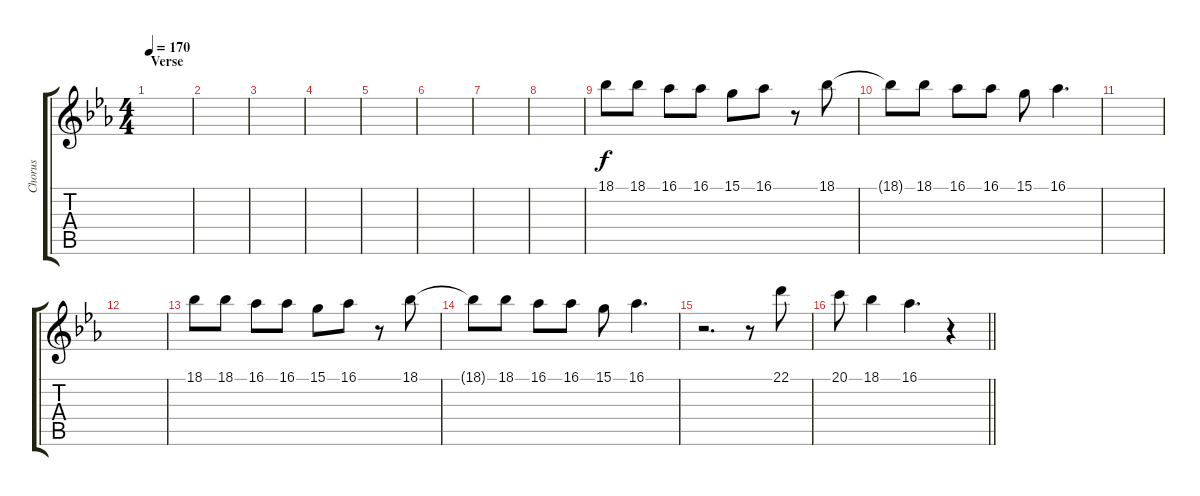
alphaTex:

\track ("Chorus" "Chorus") {instrument flute}
\staff {score tabs}
\tuning (E4 B3 G3 D3 A2 E2) {hide}
\ts (4 4)
\section ("" "Verse")
\tempo 170
\clef g2
\ks eb
|
|
|
|
|
|
|
|
18.1.8 18.1.8 16.1.8 16.1.8 15.1.8 16.1.8 r.8 18.1.8 |
18.1{t}.8 18.1.8 16.1.8 16.1.8 15.1.8 16.1.4{d} |
|
|
18.1.8 18.1.8 16.1.8 16.1.8 15.1.8 16.1.8 r.8 18.1.8 |
18.1{t}.8 18.1.8 16.1.8 16.1.8 15.1.8 16.1.4{d} |
r.2{d} r.8 22.1.8 |
\barLineRight lightlight
20.1.8 18.1.4 16.1.4{d} r.4
